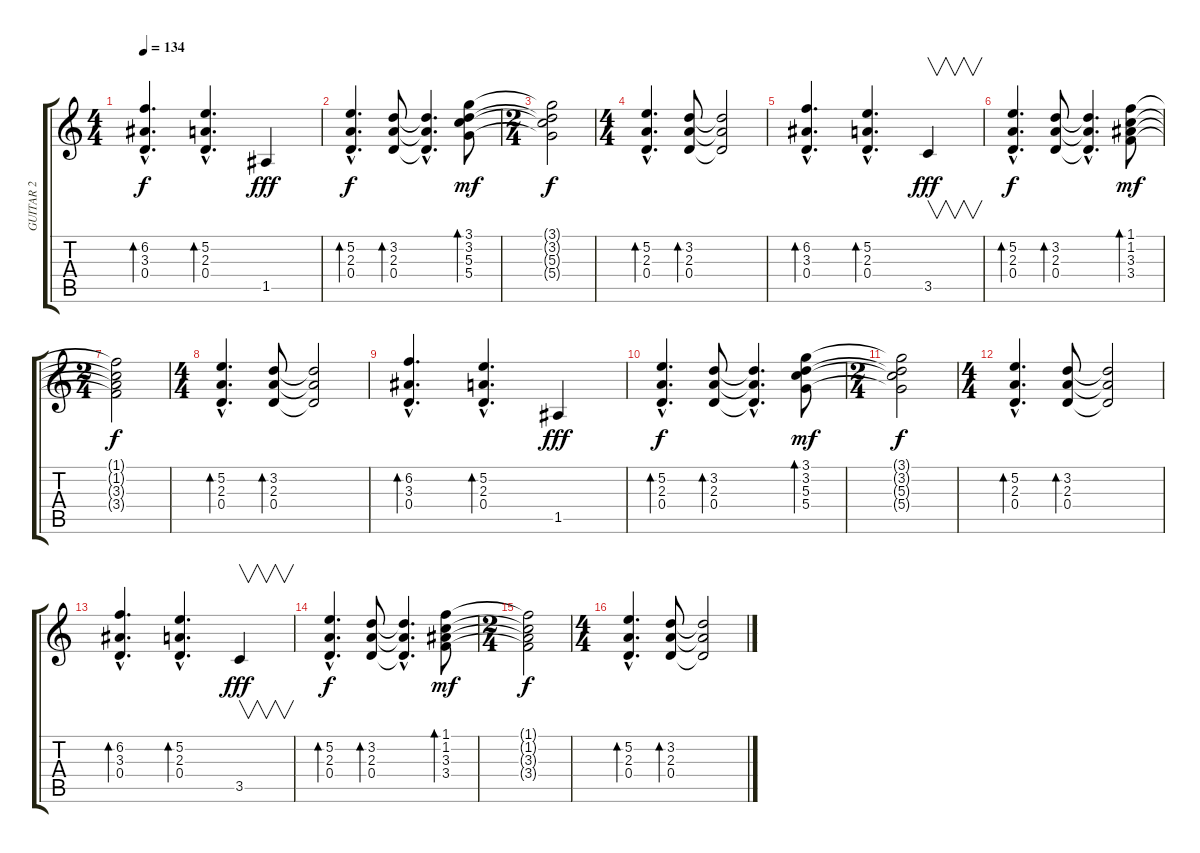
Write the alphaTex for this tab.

\track ("GUITAR 2" "GUITAR 2") {instrument distortionguitar}
\staff {score tabs}
\tuning (E4 B3 G3 D3 A2 E2) {hide}
\ts (4 4)
\tempo 134
\clef g2
\ks c
(6.2{hac} 3.3{hac} 0.4{hac}).4{d bd 60 dy f} (5.2{hac} 2.3{hac} 0.4{hac}).4{d bd 30} 1.5.4{dy fff} |
(5.2{hac} 2.3{hac} 0.4{hac}).4{d bd 30 dy f} (3.2 2.3 0.4).8{bd 30} (3.2{hac t} 2.3{hac t} 0.4{hac t}).4{d} (3.1 3.2 5.3 5.4).8{bd 60 dy mf} |
\ts (2 4)
(3.1{t} 3.2{t} 5.3{t} 5.4{t}).2{dy f} |
\ts (4 4)
(5.2{hac} 2.3{hac} 0.4{hac}).4{d bd 60} (3.2 2.3 0.4).8{bd 30} (3.2{t} 2.3{t} 0.4{t}).2 |
(6.2{hac} 3.3{hac} 0.4{hac}).4{d bd 60} (5.2{hac} 2.3{hac} 0.4{hac}).4{d bd 30} 3.5.4{v dy fff} |
(5.2{hac} 2.3{hac} 0.4{hac}).4{d bd 30 dy f} (3.2 2.3 0.4).8{bd 30} (3.2{hac t} 2.3{hac t} 0.4{hac t}).4{d} (1.1 1.2 3.3 3.4).8{bd 60 dy mf} |
\ts (2 4)
(1.1{t} 1.2{t} 3.3{t} 3.4{t}).2{dy f} |
\ts (4 4)
(5.2{hac} 2.3{hac} 0.4{hac}).4{d bd 60} (3.2 2.3 0.4).8{bd 30} (3.2{t} 2.3{t} 0.4{t}).2 |
(6.2{hac} 3.3{hac} 0.4{hac}).4{d bd 60} (5.2{hac} 2.3{hac} 0.4{hac}).4{d bd 30} 1.5.4{dy fff} |
(5.2{hac} 2.3{hac} 0.4{hac}).4{d bd 30 dy f} (3.2 2.3 0.4).8{bd 30} (3.2{hac t} 2.3{hac t} 0.4{hac t}).4{d} (3.1 3.2 5.3 5.4).8{bd 60 dy mf} |
\ts (2 4)
(3.1{t} 3.2{t} 5.3{t} 5.4{t}).2{dy f} |
\ts (4 4)
(5.2{hac} 2.3{hac} 0.4{hac}).4{d bd 60} (3.2 2.3 0.4).8{bd 30} (3.2{t} 2.3{t} 0.4{t}).2 |
(6.2{hac} 3.3{hac} 0.4{hac}).4{d bd 60} (5.2{hac} 2.3{hac} 0.4{hac}).4{d bd 30} 3.5.4{v dy fff} |
(5.2{hac} 2.3{hac} 0.4{hac}).4{d bd 30 dy f} (3.2 2.3 0.4).8{bd 30} (3.2{hac t} 2.3{hac t} 0.4{hac t}).4{d} (1.1 1.2 3.3 3.4).8{bd 60 dy mf} |
\ts (2 4)
(1.1{t} 1.2{t} 3.3{t} 3.4{t}).2{dy f} |
\ts (4 4)
(5.2{hac} 2.3{hac} 0.4{hac}).4{d bd 60} (3.2 2.3 0.4).8{bd 30} (3.2{t} 2.3{t} 0.4{t}).2
